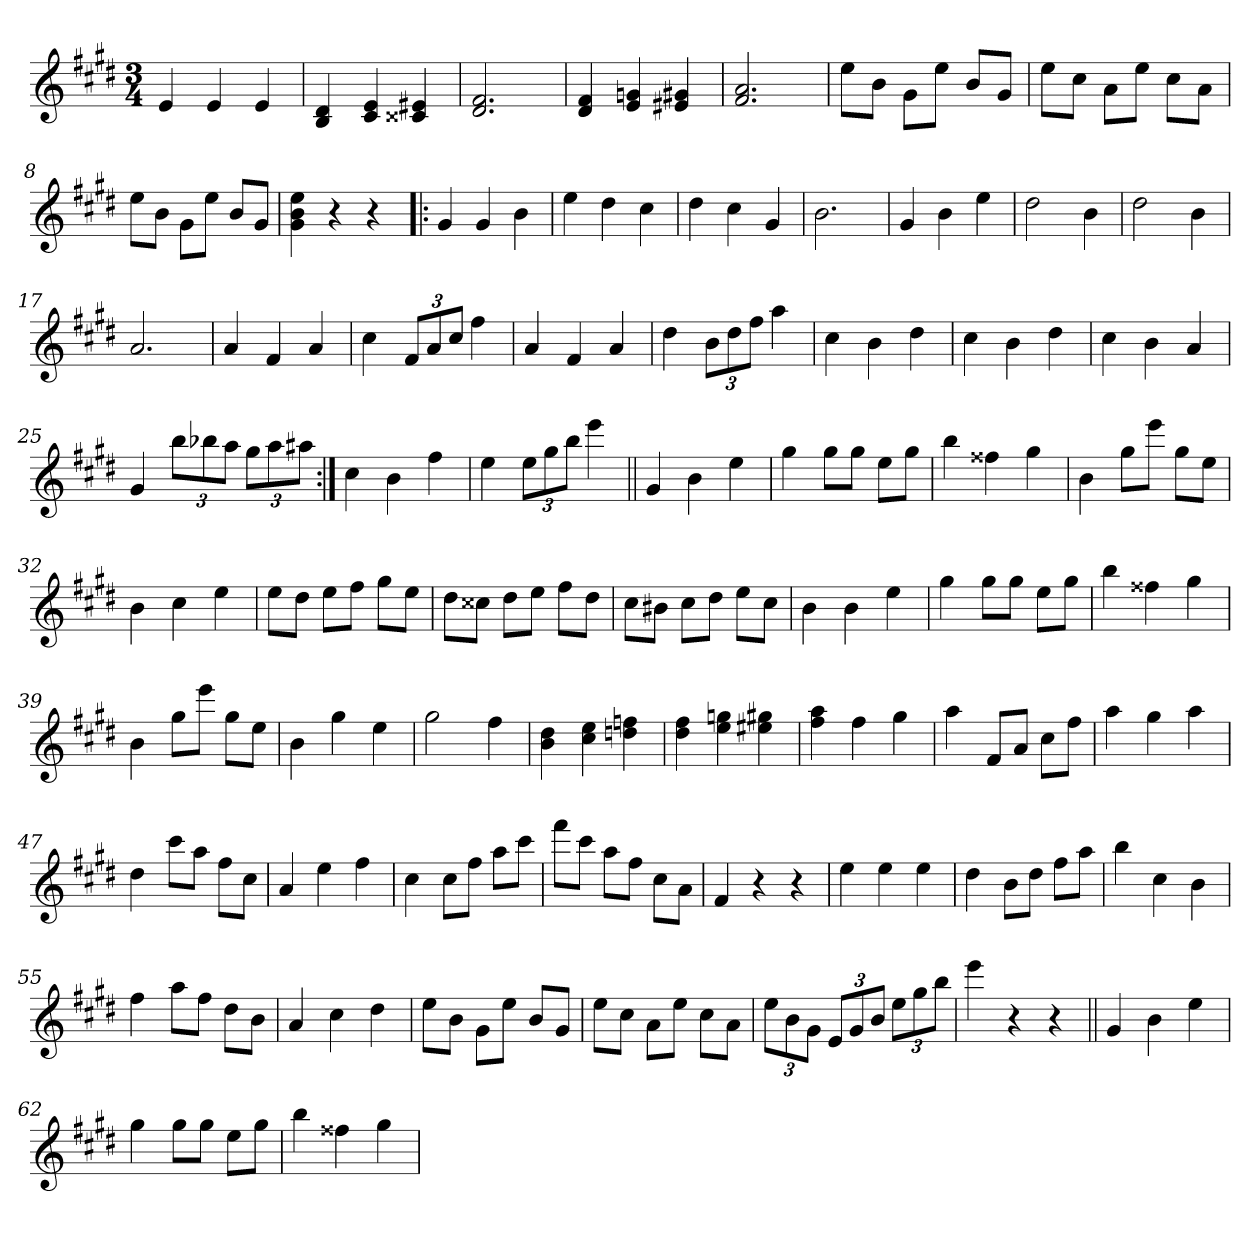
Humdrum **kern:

**kern
*part1
*staff1
*clefG2
*k[f#c#g#d#]
*E:
*M3/4
=1
4e/
4e/
4e/
=2
4B/ 4d#/
4c#/ 4e/
4c##X/ 4e#X/
=3
2.d#/ 2.f#/
=4
4d#/ 4f#/
4e/ 4gn/
4e#X/ 4g#X/
=5
2.f#/ 2.a/
=6
8ee\L
8b\J
8g#\L
8ee\J
8b/L
8g#/J
=7
8ee\L
8cc#\J
8a\L
8ee\J
8cc#\L
8a\J
=8
8ee\L
8b\J
8g#\L
8ee\J
8b/L
8g#/J
=9
4g#\ 4b\ 4ee\
4r
4r
!!LO:LB:g=z
=10!|:
4g#/
4g#/
4b\
=11
4ee\
4dd#\
4cc#\
=12
4dd#\
4cc#\
4g#/
=13
2.b\
=14
4g#/
4b\
4ee\
=15
2dd#\
4b\
=16
2dd#\
4b\
=17
2.a/
=18
4a/
4f#/
4a/
=19
4cc#\
12f#/L
12a/
12cc#/J
4ff#\
!!LO:LB:g=z
=20
4a/
4f#/
4a/
=21
4dd#\
12b\L
12dd#\
12ff#\J
4aa\
=22
4cc#\
4b\
4dd#\
=23
4cc#\
4b\
4dd#\
=24
4cc#\
4b\
4a/
=25
4g#/
12bb\L
12bb-X\
12aa\J
12gg#\L
12aa\
12aa#X\J
=26:|!
4cc#\
4b\
4ff#\
=27
4ee\
12ee\L
12gg#\
12bb\J
4eee\
!!LO:LB:g=z
=28||
4g#/
4b\
4ee\
=29
4gg#\
8gg#\L
8gg#\J
8ee\L
8gg#\J
=30
4bb\
4ff##X\
4gg#\
=31
4b\
8gg#\L
8eee\J
8gg#\L
8ee\J
=32
4b\
4cc#\
4ee\
=33
8ee\L
8dd#\J
8ee\L
8ff#\J
8gg#\L
8ee\J
=34
8dd#\L
8cc##X\J
8dd#\L
8ee\J
8ff#\L
8dd#\J
=35
8cc#\L
8b#X\J
8cc#\L
8dd#\J
8ee\L
8cc#\J
!!LO:LB:g=z
=36
4b\
4b\
4ee\
=37
4gg#\
8gg#\L
8gg#\J
8ee\L
8gg#\J
=38
4bb\
4ff##X\
4gg#\
=39
4b\
8gg#\L
8eee\J
8gg#\L
8ee\J
=40
4b\
4gg#\
4ee\
=41
2gg#\
4ff#\
=42
4b\ 4dd#\
4cc#\ 4ee\
4ddn\ 4ffn\
=43
4dd#\ 4ff#\
4ee\ 4ggn\
4ee#X\ 4gg#X\
=44
4ff#\ 4aa\
4ff#\
4gg#\
!!LO:LB:g=z
=45
4aa\
8f#/L
8a/J
8cc#\L
8ff#\J
=46
4aa\
4gg#\
4aa\
=47
4dd#\
8ccc#\L
8aa\J
8ff#\L
8cc#\J
=48
4a/
4ee\
4ff#\
=49
4cc#\
8cc#\L
8ff#\J
8aa\L
8ccc#\J
=50
8fff#\L
8ccc#\J
8aa\L
8ff#\J
8cc#\L
8a\J
=51
4f#/
4r
4r
=52
4ee\
4ee\
4ee\
!!LO:LB:g=z
=53
4dd#\
8b\L
8dd#\J
8ff#\L
8aa\J
=54
4bb\
4cc#\
4b\
=55
4ff#\
8aa\L
8ff#\J
8dd#\L
8b\J
=56
4a/
4cc#\
4dd#\
=57
8ee\L
8b\J
8g#\L
8ee\J
8b/L
8g#/J
=58
8ee\L
8cc#\J
8a\L
8ee\J
8cc#\L
8a\J
=59
12ee\L
12b\
12g#\J
12e/L
12g#/
12b/J
12ee\L
12gg#\
12bb\J
=60
4eee\
4r
4r
!!LO:LB:g=z
=61||
4g#/
4b\
4ee\
=62
4gg#\
8gg#\L
8gg#\J
8ee\L
8gg#\J
=63
4bb\
4ff##X\
4gg#\
=
*-
